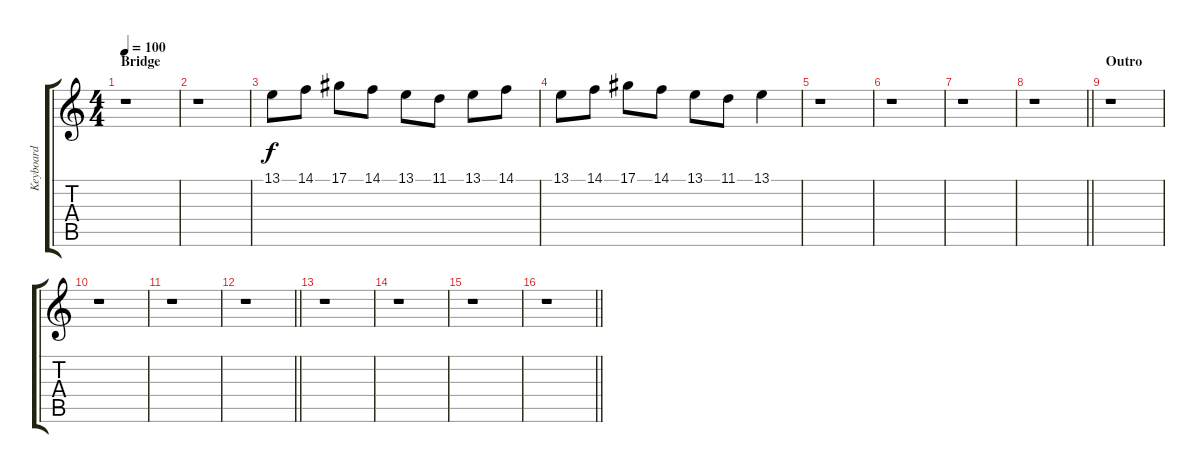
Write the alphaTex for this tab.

\track ("Keyboard" "Keyboard") {instrument lead1square}
\staff {score tabs}
\tuning (Eb4 Bb3 Gb3 Db3 Ab2 Db2) {hide}
\ts (4 4)
\section ("" "Bridge")
\tempo 100
\clef g2
\ks c
r.1{dy f} |
r.1 |
13.1.8{volume 16} 14.1.8 17.1.8 14.1.8 13.1.8 11.1.8 13.1.8 14.1.8 |
13.1.8 14.1.8 17.1.8 14.1.8 13.1.8 11.1.8 13.1.4 |
r.1 |
r.1 |
r.1 |
\barLineRight lightlight
r.1 |
\section ("" "Outro")
r.1 |
r.1 |
r.1 |
\barLineRight lightlight
r.1 |
r.1 |
r.1 |
r.1 |
\barLineRight lightlight
r.1
